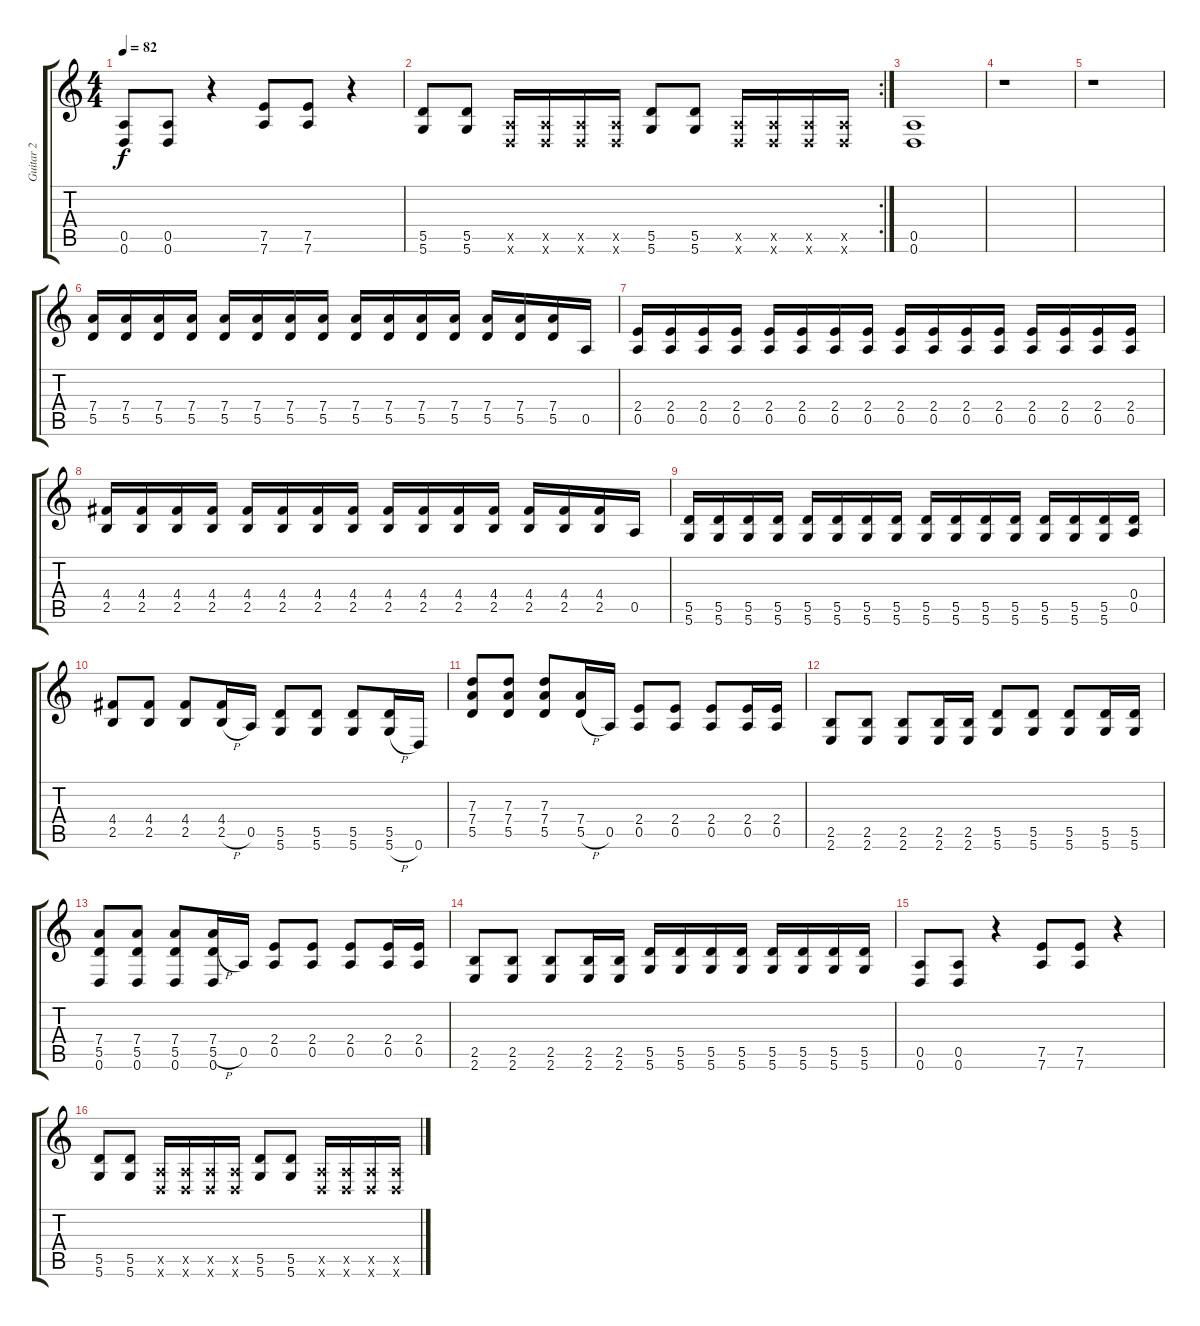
\track ("Guitar 2" "Guitar 2") {instrument distortionguitar}
\staff {score tabs}
\tuning (E4 B3 G3 D3 A2 D2) {hide}
\ts (4 4)
\tempo 82
\clef g2
\ks c
(0.5 0.6).8{dy f instrument distortionguitar} (0.5 0.6).8 r.4 (7.5 7.6).8 (7.5 7.6).8 r.4 |
\rc 2
(5.5 5.6).8 (5.5 5.6).8 (0.5{x} 0.6{x}).16 (0.5{x} 0.6{x}).16 (0.5{x} 0.6{x}).16 (0.5{x} 0.6{x}).16 (5.5 5.6).8 (5.5 5.6).8 (0.5{x} 0.6{x}).16 (0.5{x} 0.6{x}).16 (0.5{x} 0.6{x}).16 (0.5{x} 0.6{x}).16 |
(0.5 0.6).1{volume 5} |
r.1 |
r.1 |
(7.4 5.5).16{volume 8 instrument electricguitarmuted} (7.4 5.5).16 (7.4 5.5).16 (7.4 5.5).16 (7.4 5.5).16 (7.4 5.5).16 (7.4 5.5).16 (7.4 5.5).16 (7.4 5.5).16 (7.4 5.5).16 (7.4 5.5).16 (7.4 5.5).16 (7.4 5.5).16 (7.4 5.5).16 (7.4 5.5).16 0.5.16 |
(2.4 0.5).16 (2.4 0.5).16 (2.4 0.5).16 (2.4 0.5).16 (2.4 0.5).16 (2.4 0.5).16 (2.4 0.5).16 (2.4 0.5).16 (2.4 0.5).16 (2.4 0.5).16 (2.4 0.5).16 (2.4 0.5).16 (2.4 0.5).16 (2.4 0.5).16 (2.4 0.5).16 (2.4 0.5).16 |
(4.4 2.5).16 (4.4 2.5).16 (4.4 2.5).16 (4.4 2.5).16 (4.4 2.5).16 (4.4 2.5).16 (4.4 2.5).16 (4.4 2.5).16 (4.4 2.5).16 (4.4 2.5).16 (4.4 2.5).16 (4.4 2.5).16 (4.4 2.5).16 (4.4 2.5).16 (4.4 2.5).16 0.5.16 |
(5.5 5.6).16 (5.5 5.6).16 (5.5 5.6).16 (5.5 5.6).16 (5.5 5.6).16 (5.5 5.6).16 (5.5 5.6).16 (5.5 5.6).16 (5.5 5.6).16 (5.5 5.6).16 (5.5 5.6).16 (5.5 5.6).16 (5.5 5.6).16 (5.5 5.6).16 (5.5 5.6).16 (0.4 0.5).16 |
(4.4 2.5).8{volume 12 instrument distortionguitar} (4.4 2.5).8 (4.4 2.5).8 (4.4 2.5{h}).16 0.5.16 (5.5 5.6).8 (5.5 5.6).8 (5.5 5.6).8 (5.5 5.6{h}).16 0.6.16 |
(7.3 7.4 5.5).8 (7.3 7.4 5.5).8 (7.3 7.4 5.5).8 (7.4 5.5{h}).16 0.5.16 (2.4 0.5).8 (2.4 0.5).8 (2.4 0.5).8 (2.4 0.5).16 (2.4 0.5).16 |
(2.5 2.6).8 (2.5 2.6).8 (2.5 2.6).8 (2.5 2.6).16 (2.5 2.6).16 (5.5 5.6).8 (5.5 5.6).8 (5.5 5.6).8 (5.5 5.6).16 (5.5 5.6).16 |
(7.4 5.5 0.6).8 (7.4 5.5 0.6).8 (7.4 5.5 0.6).8 (7.4 5.5{h} 0.6).16 0.5.16 (2.4 0.5).8 (2.4 0.5).8 (2.4 0.5).8 (2.4 0.5).16 (2.4 0.5).16 |
(2.5 2.6).8 (2.5 2.6).8 (2.5 2.6).8 (2.5 2.6).16 (2.5 2.6).16 (5.5 5.6).16 (5.5 5.6).16 (5.5 5.6).16 (5.5 5.6).16 (5.5 5.6).16 (5.5 5.6).16 (5.5 5.6).16 (5.5 5.6).16 |
(0.5 0.6).8 (0.5 0.6).8 r.4 (7.5 7.6).8 (7.5 7.6).8 r.4 |
(5.5 5.6).8 (5.5 5.6).8 (0.5{x} 0.6{x}).16 (0.5{x} 0.6{x}).16 (0.5{x} 0.6{x}).16 (0.5{x} 0.6{x}).16 (5.5 5.6).8 (5.5 5.6).8 (0.5{x} 0.6{x}).16 (0.5{x} 0.6{x}).16 (0.5{x} 0.6{x}).16 (0.5{x} 0.6{x}).16
